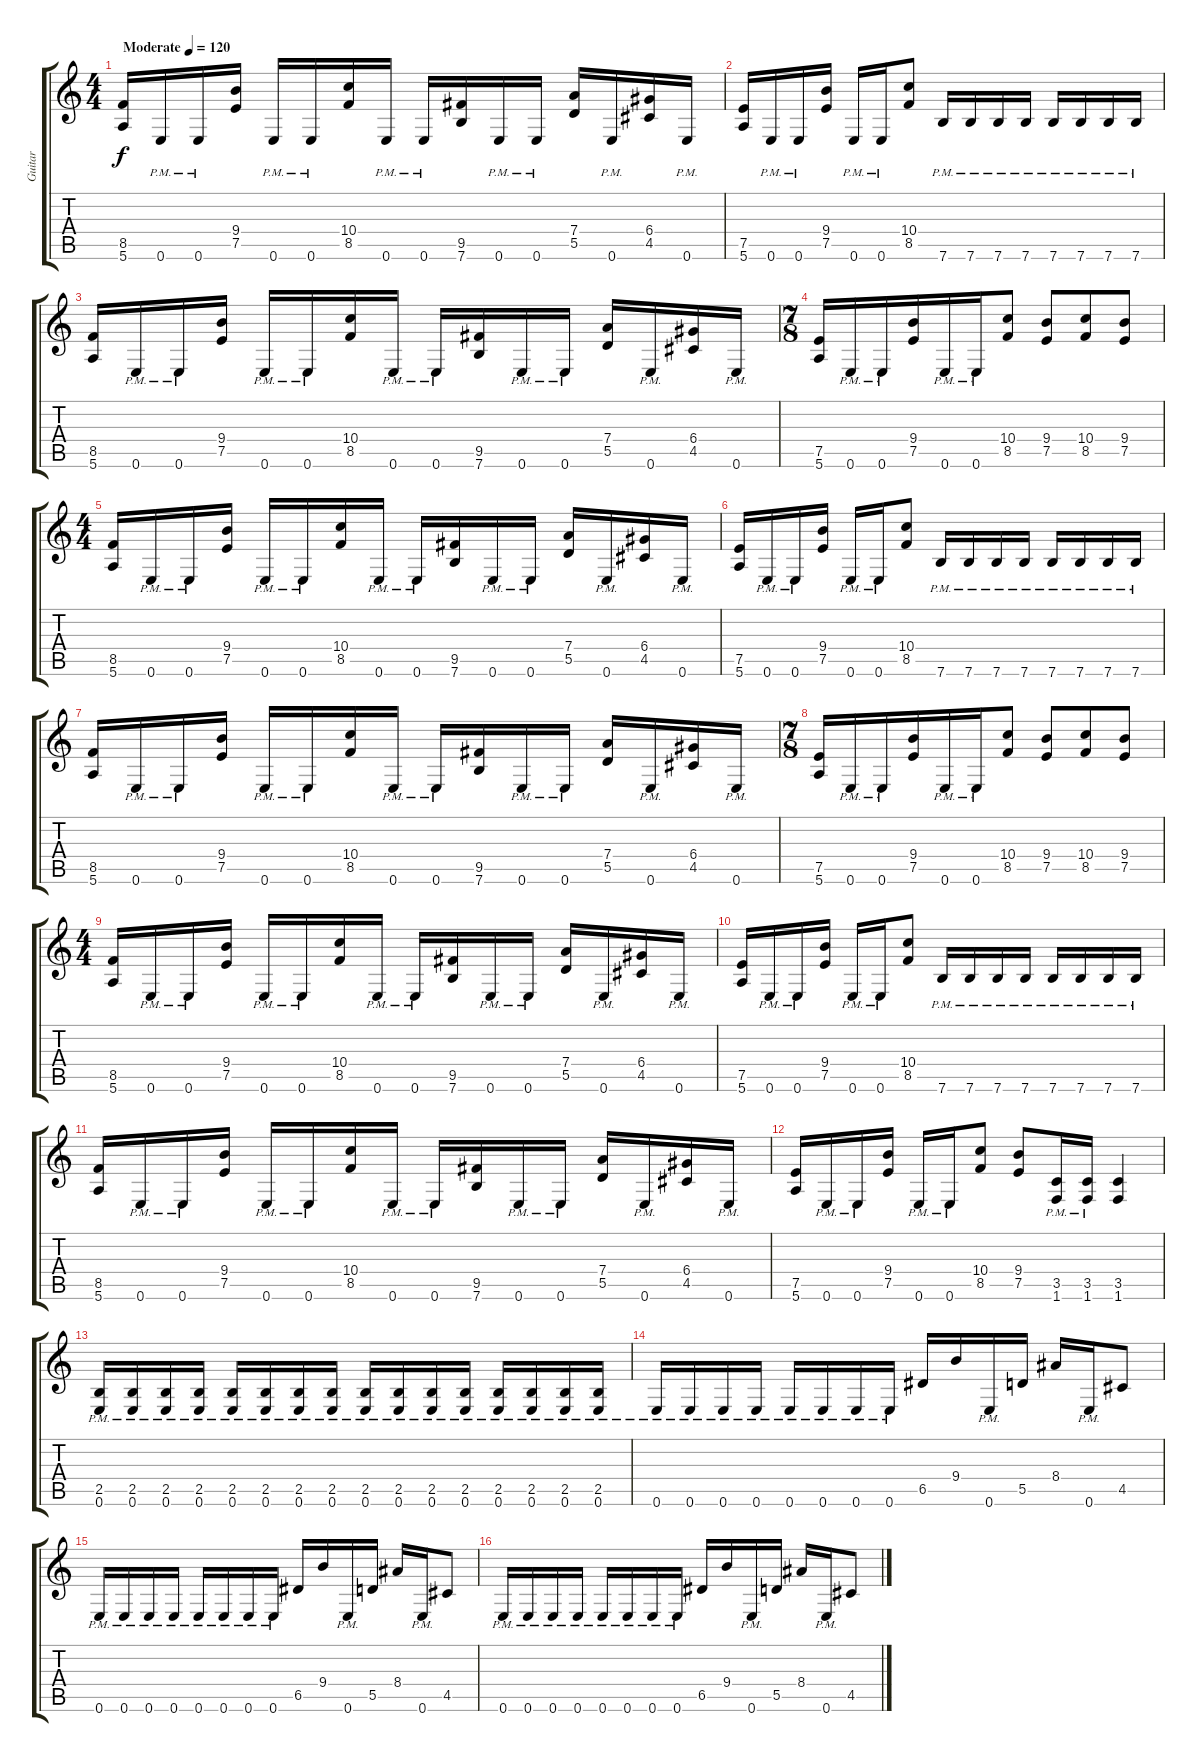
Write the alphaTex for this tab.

\track ("Guitar" "Guitar") {instrument distortionguitar}
\staff {score tabs}
\tuning (E4 B3 G3 D3 A2 E2) {hide}
\ts (4 4)
\tempo (120 "Moderate")
\clef g2
\ks c
(8.5 5.6).16{dy f instrument distortionguitar} 0.6{pm}.16 0.6{pm}.16 (9.4 7.5).16 0.6{pm}.16 0.6{pm}.16 (10.4 8.5).16 0.6{pm}.16 0.6{pm}.16 (9.5 7.6).16 0.6{pm}.16 0.6{pm}.16 (7.4 5.5).16 0.6{pm}.16 (6.4 4.5).16 0.6{pm}.16 |
(7.5 5.6).16 0.6{pm}.16 0.6{pm}.16 (9.4 7.5).16 0.6{pm}.16 0.6{pm}.16 (10.4 8.5).8 7.6{pm}.16 7.6{pm}.16 7.6{pm}.16 7.6{pm}.16 7.6{pm}.16 7.6{pm}.16 7.6{pm}.16 7.6{pm}.16 |
(8.5 5.6).16 0.6{pm}.16 0.6{pm}.16 (9.4 7.5).16 0.6{pm}.16 0.6{pm}.16 (10.4 8.5).16 0.6{pm}.16 0.6{pm}.16 (9.5 7.6).16 0.6{pm}.16 0.6{pm}.16 (7.4 5.5).16 0.6{pm}.16 (6.4 4.5).16 0.6{pm}.16 |
\ts (7 8)
(7.5 5.6).16 0.6{pm}.16 0.6{pm}.16 (9.4 7.5).16 0.6{pm}.16 0.6{pm}.16 (10.4 8.5).8 (9.4 7.5).8 (10.4 8.5).8 (9.4 7.5).8 |
\ts (4 4)
(8.5 5.6).16 0.6{pm}.16 0.6{pm}.16 (9.4 7.5).16 0.6{pm}.16 0.6{pm}.16 (10.4 8.5).16 0.6{pm}.16 0.6{pm}.16 (9.5 7.6).16 0.6{pm}.16 0.6{pm}.16 (7.4 5.5).16 0.6{pm}.16 (6.4 4.5).16 0.6{pm}.16 |
(7.5 5.6).16 0.6{pm}.16 0.6{pm}.16 (9.4 7.5).16 0.6{pm}.16 0.6{pm}.16 (10.4 8.5).8 7.6{pm}.16 7.6{pm}.16 7.6{pm}.16 7.6{pm}.16 7.6{pm}.16 7.6{pm}.16 7.6{pm}.16 7.6{pm}.16 |
(8.5 5.6).16 0.6{pm}.16 0.6{pm}.16 (9.4 7.5).16 0.6{pm}.16 0.6{pm}.16 (10.4 8.5).16 0.6{pm}.16 0.6{pm}.16 (9.5 7.6).16 0.6{pm}.16 0.6{pm}.16 (7.4 5.5).16 0.6{pm}.16 (6.4 4.5).16 0.6{pm}.16 |
\ts (7 8)
(7.5 5.6).16 0.6{pm}.16 0.6{pm}.16 (9.4 7.5).16 0.6{pm}.16 0.6{pm}.16 (10.4 8.5).8 (9.4 7.5).8 (10.4 8.5).8 (9.4 7.5).8 |
\ts (4 4)
(8.5 5.6).16 0.6{pm}.16 0.6{pm}.16 (9.4 7.5).16 0.6{pm}.16 0.6{pm}.16 (10.4 8.5).16 0.6{pm}.16 0.6{pm}.16 (9.5 7.6).16 0.6{pm}.16 0.6{pm}.16 (7.4 5.5).16 0.6{pm}.16 (6.4 4.5).16 0.6{pm}.16 |
(7.5 5.6).16 0.6{pm}.16 0.6{pm}.16 (9.4 7.5).16 0.6{pm}.16 0.6{pm}.16 (10.4 8.5).8 7.6{pm}.16 7.6{pm}.16 7.6{pm}.16 7.6{pm}.16 7.6{pm}.16 7.6{pm}.16 7.6{pm}.16 7.6{pm}.16 |
(8.5 5.6).16 0.6{pm}.16 0.6{pm}.16 (9.4 7.5).16 0.6{pm}.16 0.6{pm}.16 (10.4 8.5).16 0.6{pm}.16 0.6{pm}.16 (9.5 7.6).16 0.6{pm}.16 0.6{pm}.16 (7.4 5.5).16 0.6{pm}.16 (6.4 4.5).16 0.6{pm}.16 |
(7.5 5.6).16 0.6{pm}.16 0.6{pm}.16 (9.4 7.5).16 0.6{pm}.16 0.6{pm}.16 (10.4 8.5).8 (9.4 7.5).8 (3.5{pm} 1.6{pm}).16 (3.5{pm} 1.6{pm}).16 (3.5 1.6).4 |
(2.5{pm} 0.6{pm}).16 (2.5{pm} 0.6{pm}).16 (2.5{pm} 0.6{pm}).16 (2.5{pm} 0.6{pm}).16 (2.5{pm} 0.6{pm}).16 (2.5{pm} 0.6{pm}).16 (2.5{pm} 0.6{pm}).16 (2.5{pm} 0.6{pm}).16 (2.5{pm} 0.6{pm}).16 (2.5{pm} 0.6{pm}).16 (2.5{pm} 0.6{pm}).16 (2.5{pm} 0.6{pm}).16 (2.5{pm} 0.6{pm}).16 (2.5{pm} 0.6{pm}).16 (2.5{pm} 0.6{pm}).16 (2.5{pm} 0.6{pm}).16 |
0.6{pm}.16 0.6{pm}.16 0.6{pm}.16 0.6{pm}.16 0.6{pm}.16 0.6{pm}.16 0.6{pm}.16 0.6{pm}.16 6.5.16 9.4.16 0.6{pm}.16 5.5.16 8.4.16 0.6{pm}.16 4.5.8 |
0.6{pm}.16 0.6{pm}.16 0.6{pm}.16 0.6{pm}.16 0.6{pm}.16 0.6{pm}.16 0.6{pm}.16 0.6{pm}.16 6.5.16 9.4.16 0.6{pm}.16 5.5.16 8.4.16 0.6{pm}.16 4.5.8 |
0.6{pm}.16 0.6{pm}.16 0.6{pm}.16 0.6{pm}.16 0.6{pm}.16 0.6{pm}.16 0.6{pm}.16 0.6{pm}.16 6.5.16 9.4.16 0.6{pm}.16 5.5.16 8.4.16 0.6{pm}.16 4.5.8
